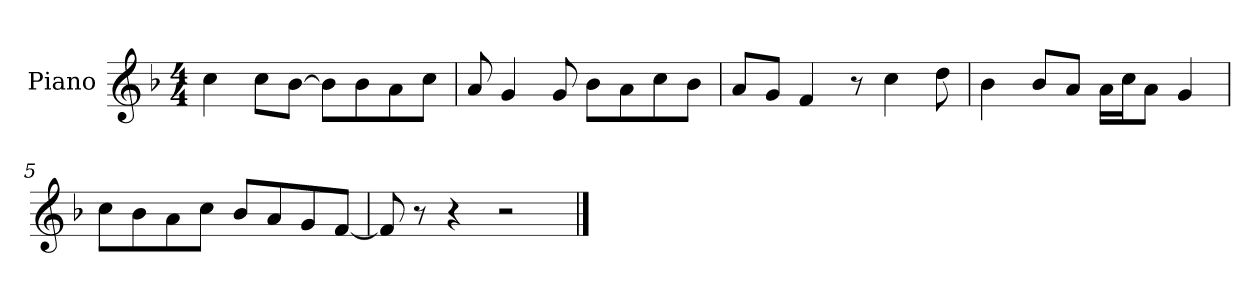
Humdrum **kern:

**kern
*part1
*staff1
*I"Piano
*I'P-no
*clefG2
*k[b-]
*M4/4
*MM90
=1
4cc\
8cc\L
[8b-\J
8b-\L]
8b-\
8a\
8cc\J
=2
8a/
4g/
8g/
8b-\L
8a\
8cc\
8b-\J
=3
8a/L
8g/J
4f/
8r
4cc\
8dd\
=4
4b-\
8b-/L
8a/J
16a\LL
16cc\J
8a\J
4g/
=5
8cc\L
8b-\
8a\
8cc\J
8b-/L
8a/
8g/
[8f/J
!!LO:LB:g=z
=6
8f/]
8r
4r
2r
==
*-
